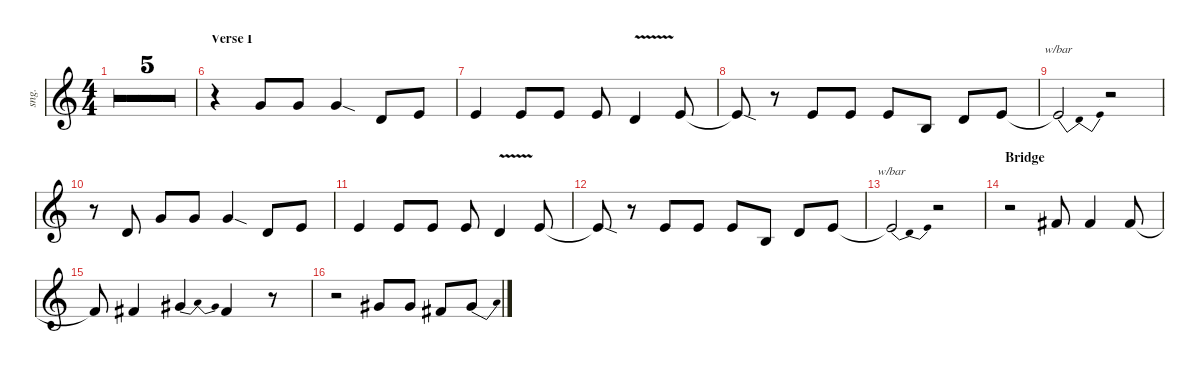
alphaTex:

\defaultSystemsLayout 4
\hideDynamics
\bracketExtendMode nobrackets
\track ("Vocals" "sng.") {defaultSystemsLayout 4 multiBarRest instrument voiceoohs}
\staff {score}
\tuning (E4 B3 G3 D3 A2 E2)
\ts (4 4)
\tempo 125
\clef g2
\ks c
r.1{dy mf} |
r.1 |
r.1 |
r.1 |
r.1 |
\section ("" "Verse I")
r.4 8.2.8 8.2.8 8.2{sod}.4 7.3.8 9.3.8 |
9.3.4 9.3.8 9.3.8 9.3.8 7.3{v}.4 9.3.8 |
9.3{sod t}.8 r.8 9.3.8 9.3.8 9.3.8 9.4.8 7.3.8 9.3.8 |
9.3{t}.2{tbe (dip default 0.6 0 8.4 -4 9 -4 18.599999999999998 0)} r.2 |
r.8 7.3.8 8.2.8 8.2.8 8.2{sod}.4 7.3.8 9.3.8 |
9.3.4 9.3.8 9.3.8 9.3.8 7.3{v}.4 9.3.8 |
9.3{sod t}.8 r.8 9.3.8 9.3.8 9.3.8 9.4.8 7.3.8 9.3.8 |
9.3{t}.2{tbe (dip default 0.6 0 8.4 -4 9 -4 18.599999999999998 0)} r.2 |
\section ("" "Bridge")
r.2 7.2{acc #}.8 7.2{acc #}.4 7.2{acc #}.8 |
7.2{t acc #}.8 7.2{acc #}.4 9.2{be (bendrelease 21 0 30 2 39.6 2 44.4 0) acc #}.4 7.2{acc #}.4 r.8 |
r.2 9.2{acc #}.8 9.2{acc #}.8 7.2{acc #}.8 9.2{be (bend 0 0 31.2 2) acc #}.8
